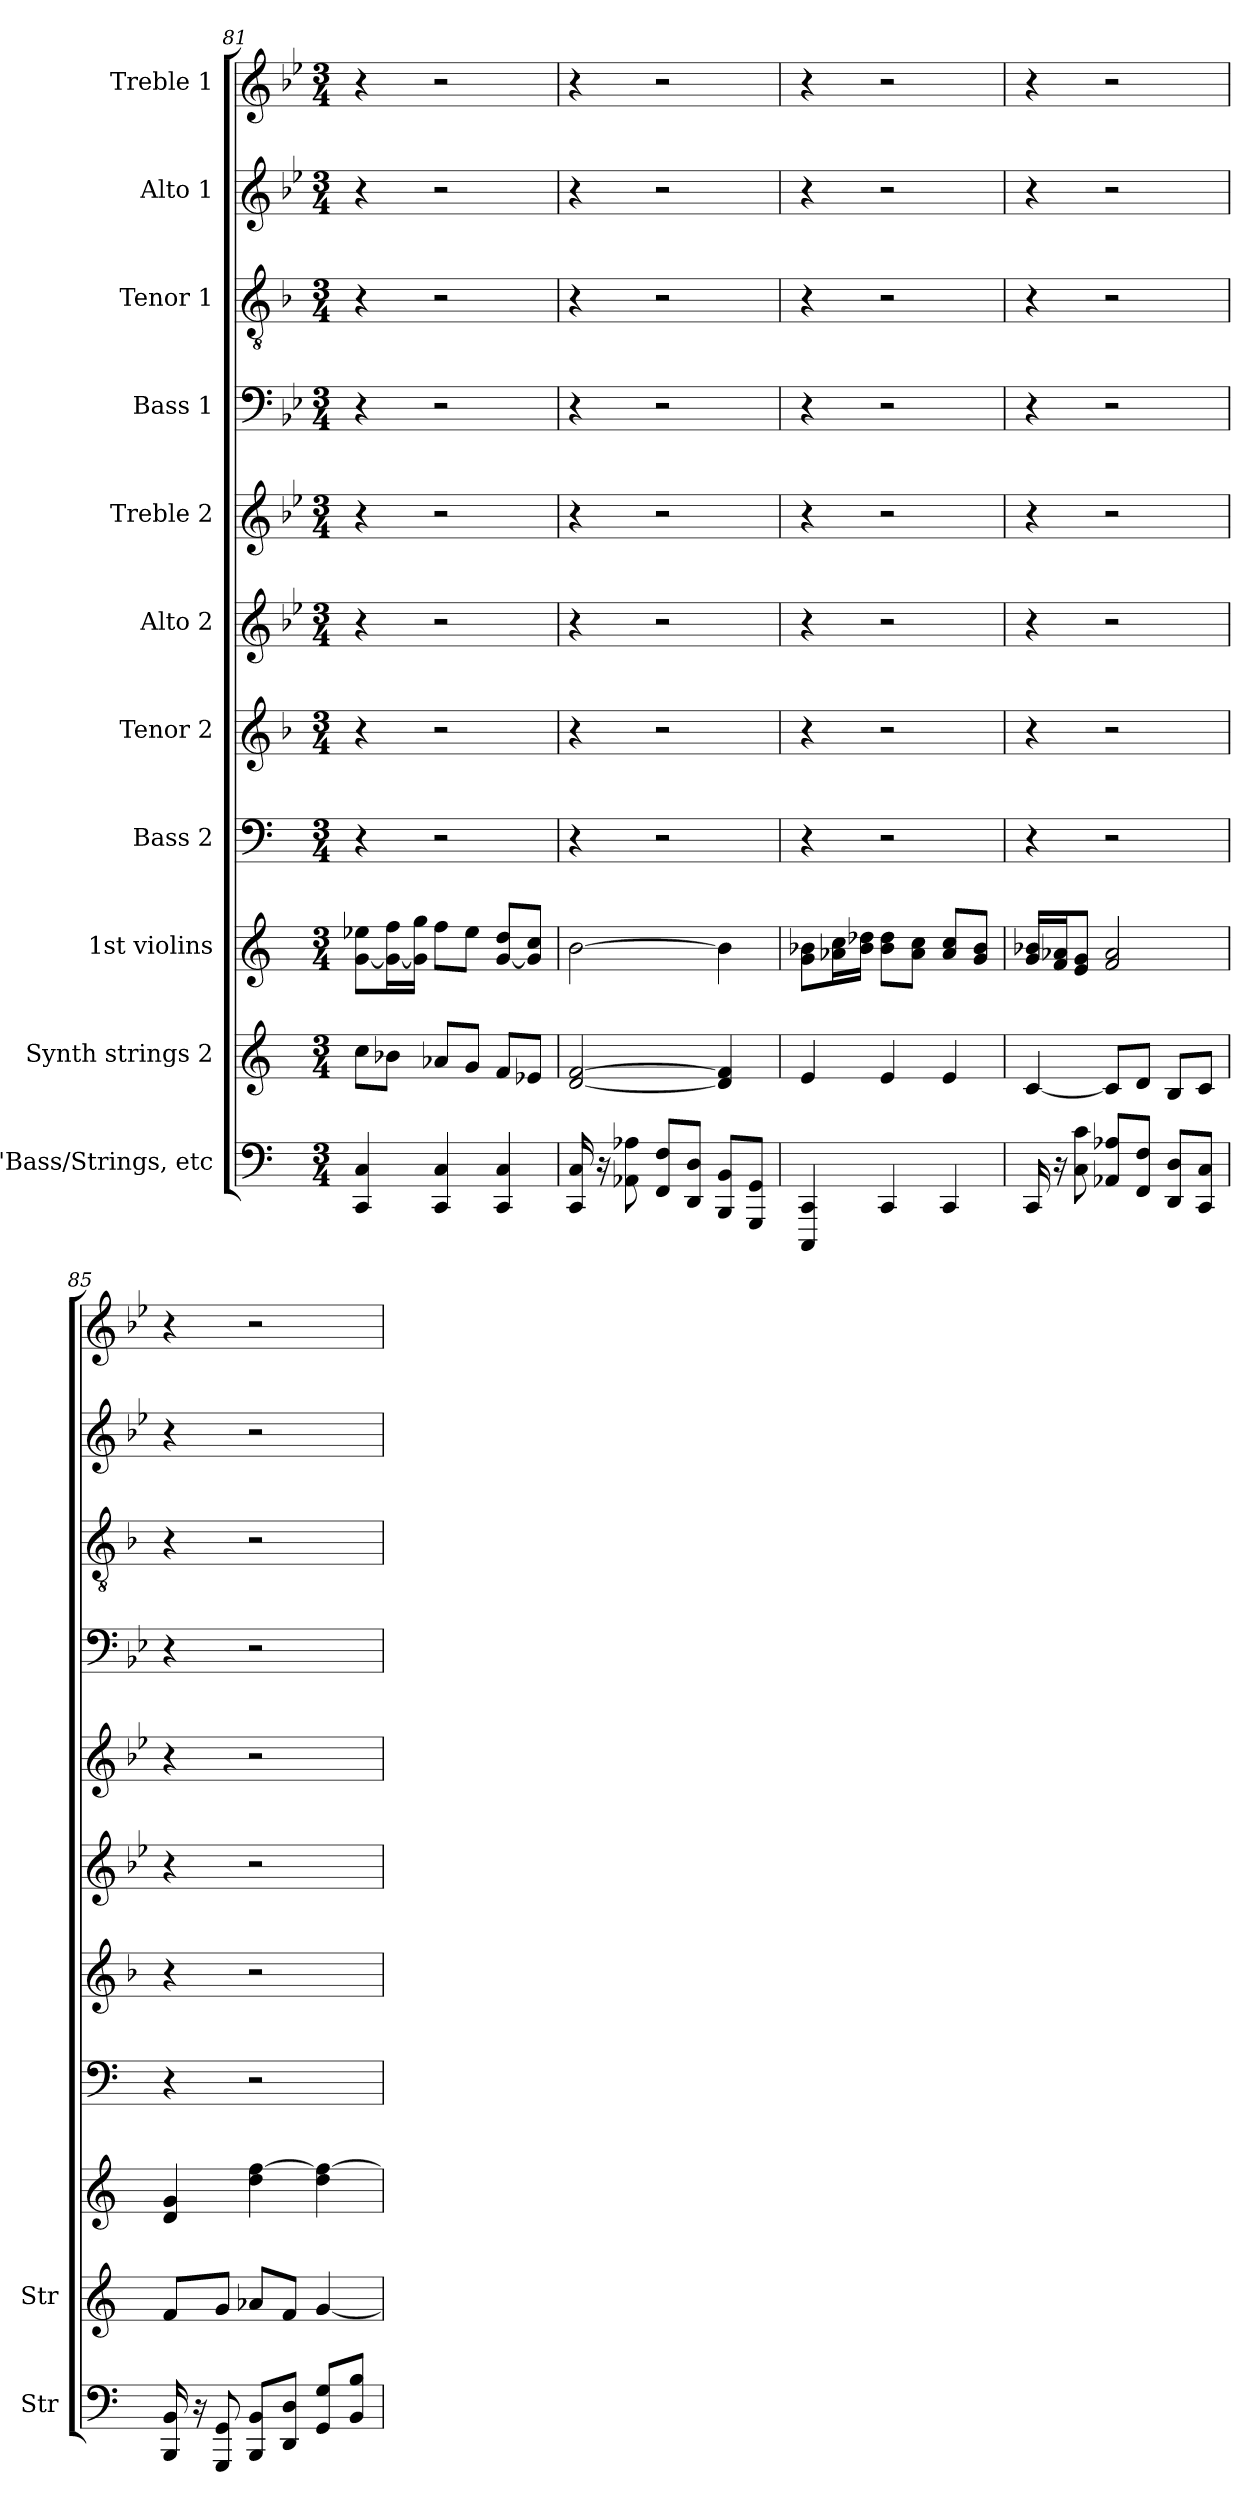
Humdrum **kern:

**kern	**kern	**kern	**kern	**kern	**kern	**kern	**kern	**kern	**kern	**kern
*part11	*part10	*part9	*part8	*part7	*part6	*part5	*part4	*part3	*part2	*part1
*staff11	*staff10	*staff9	*staff8	*staff7	*staff6	*staff5	*staff4	*staff3	*staff2	*staff1
*I"D'Bass/Strings, etc	*I"Synth strings 2	*I"1st violins	*I"Bass 2	*I"Tenor 2	*I"Alto 2	*I"Treble 2	*I"Bass 1	*I"Tenor 1	*I"Alto 1	*I"Treble 1
*I'Str	*I'Str	*	*	*	*	*	*	*	*	*
*clefF4	*clefG2	*clefG2	*clefF4	*clefG2	*clefG2	*clefG2	*clefF4	*clefGv2	*clefG2	*clefG2
*	*	*	*	*ITrd4c7	*	*	*	*ITrd4c7	*	*
*k[]	*k[]	*k[]	*k[]	*k[b-e-]	*k[b-e-]	*k[b-e-]	*k[b-e-]	*k[b-e-]	*k[b-e-]	*k[b-e-]
*C:	*C:	*C:	*C:	*B-:	*B-:	*B-:	*B-:	*B-:	*B-:	*B-:
*M3/4	*M3/4	*M3/4	*M3/4	*M3/4	*M3/4	*M3/4	*M3/4	*M3/4	*M3/4	*M3/4
=81	=81	=81	=81	=81	=81	=81	=81	=81	=81	=81
4CC/ 4C/	8cc\L	[8g\ 8ee-X\L	4r	4r	4r	4r	4r	4r	4r	4r
.	8b-X\J	16g\_ 16ff\L	.	.	.	.	.	.	.	.
.	.	16g\] 16gg\JJ	.	.	.	.	.	.	.	.
4CC/ 4C/	8a-X/L	8ff\L	2r	2r	2r	2r	2r	2r	2r	2r
.	8g/J	8ee-\J	.	.	.	.	.	.	.	.
4CC/ 4C/	8f/L	[8g/ 8dd/L	.	.	.	.	.	.	.	.
.	8e-X/J	8g/] 8cc/J	.	.	.	.	.	.	.	.
=82	=82	=82	=82	=82	=82	=82	=82	=82	=82	=82
16CC/ 16C/	[2d/ [2f/	[2b\	4r	4r	4r	4r	4r	4r	4r	4r
16r	.	.	.	.	.	.	.	.	.	.
8AA-X\ 8A-X\	.	.	.	.	.	.	.	.	.	.
8FF/ 8F/L	.	.	2r	2r	2r	2r	2r	2r	2r	2r
8DD/ 8D/J	.	.	.	.	.	.	.	.	.	.
8BBB/ 8BB/L	4d/] 4f/]	4b\]	.	.	.	.	.	.	.	.
8GGG/ 8GG/J	.	.	.	.	.	.	.	.	.	.
=83	=83	=83	=83	=83	=83	=83	=83	=83	=83	=83
4CCC/ 4CC/	4e/	8g\ 8b-X\L	4r	4r	4r	4r	4r	4r	4r	4r
.	.	16a-X\ 16cc\L	.	.	.	.	.	.	.	.
.	.	16b-\ 16dd-X\JJ	.	.	.	.	.	.	.	.
4CC/	4e/	8b-\ 8dd-\L	2r	2r	2r	2r	2r	2r	2r	2r
.	.	8a-\ 8cc\J	.	.	.	.	.	.	.	.
4CC/	4e/	8a-/ 8cc/L	.	.	.	.	.	.	.	.
.	.	8g/ 8b-/J	.	.	.	.	.	.	.	.
!!LO:PB:g=z
=84	=84	=84	=84	=84	=84	=84	=84	=84	=84	=84
16CC/	[4c/	16g/ 16b-X/LL	4r	4r	4r	4r	4r	4r	4r	4r
16r	.	16f/ 16a-X/J	.	.	.	.	.	.	.	.
8C\ 8c\	.	8e/ 8g/J	.	.	.	.	.	.	.	.
8AA-X/ 8A-X/L	8c/L]	2f/ 2a-/	2r	2r	2r	2r	2r	2r	2r	2r
8FF/ 8F/J	8d/J	.	.	.	.	.	.	.	.	.
8DD/ 8D/L	8B/L	.	.	.	.	.	.	.	.	.
8CC/ 8C/J	8c/J	.	.	.	.	.	.	.	.	.
=85	=85	=85	=85	=85	=85	=85	=85	=85	=85	=85
16BBB/ 16BB/	8f/L	4d/ 4g/	4r	4r	4r	4r	4r	4r	4r	4r
16r	.	.	.	.	.	.	.	.	.	.
8GGG/ 8GG/	8g/J	.	.	.	.	.	.	.	.	.
8BBB/ 8BB/L	8a-X/L	4dd\ [4ff\	2r	2r	2r	2r	2r	2r	2r	2r
8DD/ 8D/J	8f/J	.	.	.	.	.	.	.	.	.
8GG/ 8G/L	[4g/	4dd\ 4ff\_	.	.	.	.	.	.	.	.
8BB/ 8B/J	.	.	.	.	.	.	.	.	.	.
=	=	=	=	=	=	=	=	=	=	=
*-	*-	*-	*-	*-	*-	*-	*-	*-	*-	*-
